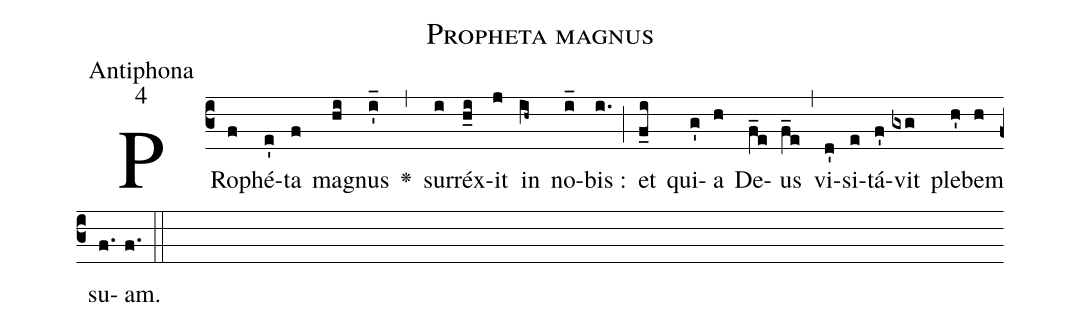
name:Propheta magnus;
office-part:Antiphona;
mode:4;
%%
(c3) PRo(f)phé(e')ta(f) ma(hi)gnus(i'_) <v>\greheightstar</v>(,)
sur(i)réx(h_i)it(j) in(ih~) no(i_)bis :(i.) (;)
et(f_i) qui(g')a(h) De(f_e)us(f_e) (,)
vi(d')si(e)tá(f')vit(gxg) ple(h')bem(h) su(f.)am.(f.) (::)
